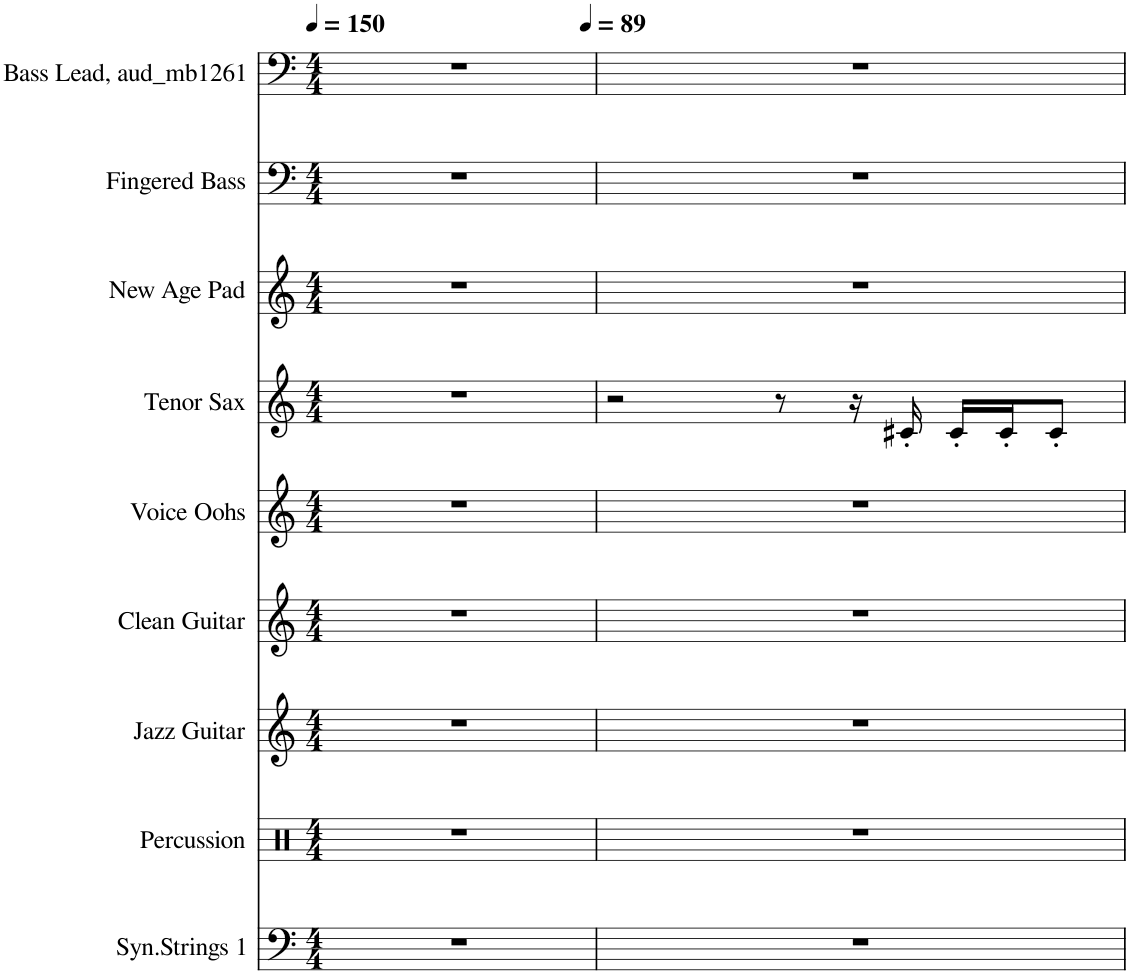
**kern	**kern	**kern	**kern	**kern	**kern	**kern	**kern	**kern
*part9	*part8	*part7	*part6	*part5	*part4	*part3	*part2	*part1
*staff9	*staff8	*staff7	*staff6	*staff5	*staff4	*staff3	*staff2	*staff1
*I"Syn.Strings 1	*I"Percussion	*I"Jazz Guitar	*I"Clean Guitar	*I"Voice Oohs	*I"Tenor Sax	*I"New Age Pad	*I"Fingered Bass	*I"Bass Lead, aud_mb1261
*I'Str	*	*	*	*I'V	*I'T Sax	*	*	*
*clefF4	*clefX	*clefG2	*clefG2	*clefG2	*clefG2	*clefG2	*clefF4	*clefF4
*	*	*	*	*	*Trd8c14	*	*	*
*k[]	*k[]	*k[]	*k[]	*k[]	*k[]	*k[]	*k[]	*k[]
*M4/4	*M4/4	*M4/4	*M4/4	*M4/4	*M4/4	*M4/4	*M4/4	*M4/4
*MM150	*MM150	*MM150	*MM150	*MM150	*MM150	*MM150	*MM150	*MM150
=1	=1	=1	=1	=1	=1	=1	=1	=1
*	*	*	*	*	*	*	*	*^
1r	1r	1r	1r	1r	1r	1r	1r	1r	2...ryy
*	*	*	*	*	*	*	*	*MM89	*
.	.	.	.	.	.	.	.	.	16ryy
*	*	*	*	*	*	*	*	*v	*v
=2	=2	=2	=2	=2	=2	=2	=2	=2
1r	1r	1r	1r	1r	2r	1r	1r	1r
.	.	.	.	.	8r	.	.	.
.	.	.	.	.	16r	.	.	.
.	.	.	.	.	16c#X'/	.	.	.
.	.	.	.	.	16c#'/LL	.	.	.
.	.	.	.	.	16c#'/J	.	.	.
.	.	.	.	.	8c#'/J	.	.	.
=	=	=	=	=	=	=	=	=
*-	*-	*-	*-	*-	*-	*-	*-	*-
